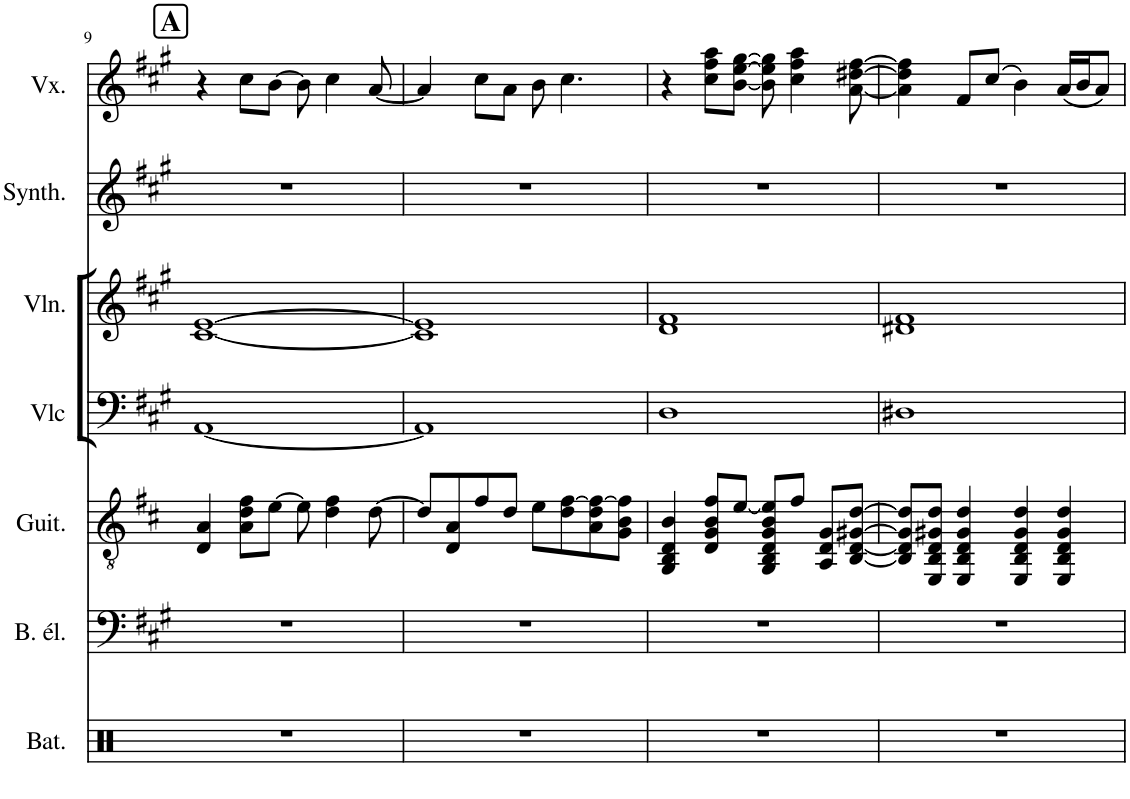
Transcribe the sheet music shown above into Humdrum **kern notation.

**kern	**kern	**kern	**kern	**kern	**kern	**kern
*part7	*part6	*part5	*part4	*part3	*part2	*part1
*staff7	*staff6	*staff5	*staff4	*staff3	*staff2	*staff1
*I"Batterie	*I"Basse électrique	*I"Guitare acoustique	*I"Violoncelle	*I"Violon	*I"Synthétiseur de cuivres	*I"Voix
*I'Bat.	*I'B. él.	*I'Guit.	*I'Vlc	*I'Vln.	*I'Synth.	*I'Vx.
!!LO:PB:g=z
*clefX	*clefF4	*clefGv2	*clefF4	*clefG2	*clefG2	*clefG2
*	*Trd7c12	*	*	*	*	*
*k[]	*k[f#c#g#]	*k[f#c#]	*k[f#c#g#]	*k[f#c#g#]	*k[f#c#g#]	*k[f#c#g#]
*M4/4	*M4/4	*M4/4	*M4/4	*M4/4	*M4/4	*M4/4
*met(c)	*met(c)	*met(c)	*met(c)	*met(c)	*met(c)	*met(c)
!!LO:REH:place=s1:a:B:cj:fs=14:t=A
=9	=9	=9	=9	=9	=9	=9
1r	1r	4D/ 4A/	[1AA	[1c# [1e	1r	4r
.	.	8A\ 8d\ 8f#\L	.	.	.	8cc#\L
.	.	[8e\J	.	.	.	[8b\J
.	.	8e\]	.	.	.	8b\]
.	.	4d\ 4f#\	.	.	.	4cc#\
.	.	[8d\	.	.	.	[8a/
=10	=10	=10	=10	=10	=10	=10
1r	1r	8d/L]	1AA]	1c#] 1e]	1r	4a/]
.	.	8D/ 8A/	.	.	.	.
.	.	8f#/	.	.	.	8cc#\L
.	.	8d/J	.	.	.	8a\J
.	.	8e\L	.	.	.	8b\
.	.	8d\ [8f#\	.	.	.	4.cc#\
.	.	8A\ 8d\ 8f#\_	.	.	.	.
.	.	8G\ 8B\ 8f#\]J	.	.	.	.
=11	=11	=11	=11	=11	=11	=11
1r	1r	4GG/ 4BB/ 4D/ 4B/	1D	1d 1f#	1r	4r
.	.	8D/ 8G/ 8B/ 8f#/L	.	.	.	8cc#\ 8ff#\ 8aa\L
.	.	[8e/J	.	.	.	[8b\ [8ee\ [8gg#\J
.	.	8GG/ 8BB/ 8D/ 8G/ 8B/ 8e/]L	.	.	.	8b\] 8ee\] 8gg#\]
.	.	8f#/J	.	.	.	4cc#\ 4ff#\ 4aa\
.	.	8AA/ 8D/ 8G/L	.	.	.	.
.	.	[8BB/ [8D/ [8G#X/ [8d/J	.	.	.	[8a\ [8dd#X\ [8ff#\
=12	=12	=12	=12	=12	=12	=12
1r	1r	8BB/] 8D/] 8G#/] 8d/]L	1D#X	1d#X 1f#	1r	4a\] 4dd#\] 4ff#\]
.	.	8EE/ 8BB/ 8D/ 8G#X/ 8d/J	.	.	.	.
.	.	4EE/ 4BB/ 4D/ 4G#/ 4d/	.	.	.	8f#/L
.	.	.	.	.	.	(8cc#/J
.	.	4EE/ 4BB/ 4D/ 4G#/ 4d/	.	.	.	4b\)
.	.	4EE/ 4BB/ 4D/ 4G#/ 4d/	.	.	.	(16a/LL
.	.	.	.	.	.	16b/J
.	.	.	.	.	.	8a/J)
=	=	=	=	=	=	=
*-	*-	*-	*-	*-	*-	*-
